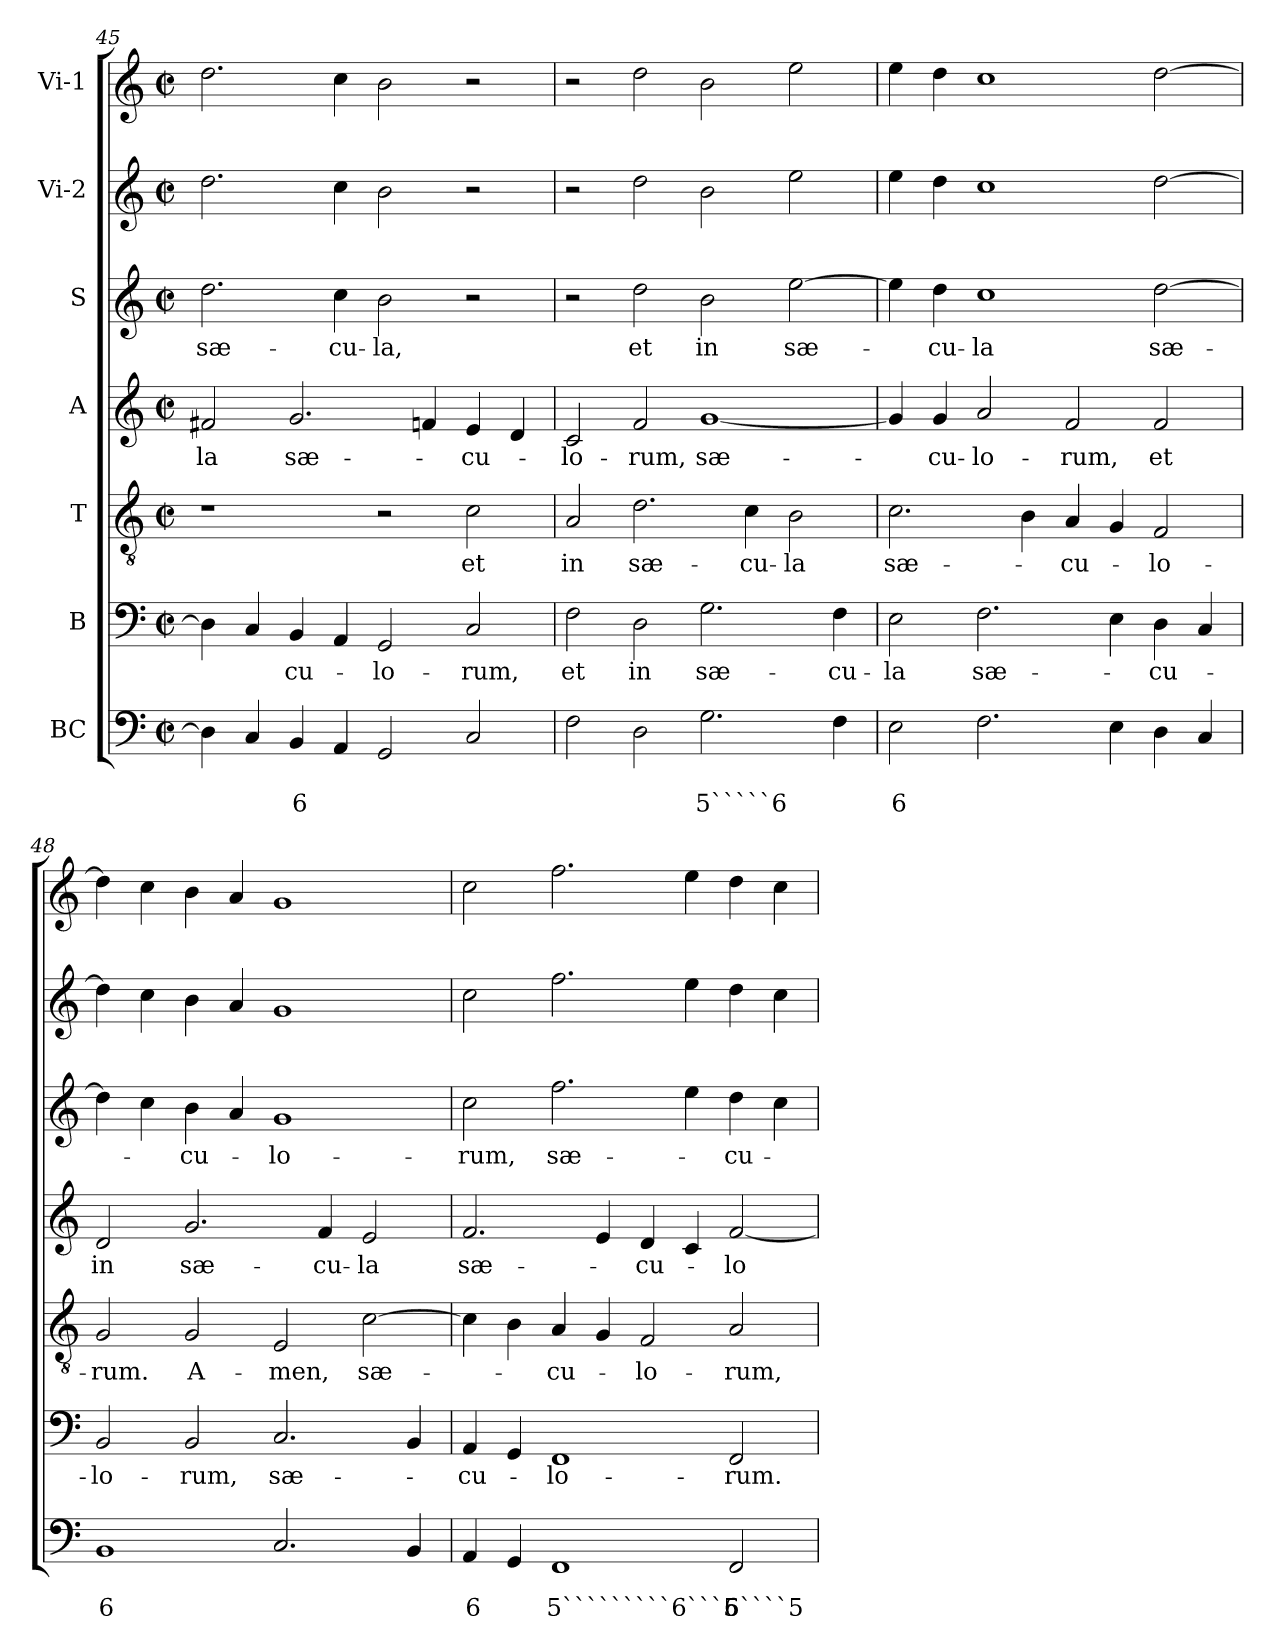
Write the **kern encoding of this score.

**kern	**text	**text	**kern	**text	**kern	**text	**kern	**text	**kern	**text	**kern	**kern
*part7	*part7	*part7	*part6	*part6	*part5	*part5	*part4	*part4	*part3	*part3	*part2	*part1
*staff7	*staff7	*staff7	*staff6	*staff6	*staff5	*staff5	*staff4	*staff4	*staff3	*staff3	*staff2	*staff1
*I"BC	*	*	*I"B	*	*I"T	*	*I"A	*	*I"S	*	*I"Vi-2	*I"Vi-1
*clefF4	*	*	*clefF4	*	*clefGv2	*	*clefG2	*	*clefG2	*	*clefG2	*clefG2
*k[]	*	*	*k[]	*	*k[]	*	*k[]	*	*k[]	*	*k[]	*k[]
*C:	*	*	*C:	*	*C:	*	*C:	*	*C:	*	*C:	*C:
*M2/2	*	*	*M2/2	*	*M2/2	*	*M2/2	*	*M2/2	*	*M2/2	*M2/2
*met(c|)	*	*	*met(c|)	*	*met(c|)	*	*met(c|)	*	*met(c|)	*	*met(c|)	*met(c|)
=45	=45	=45	=45	=45	=45	=45	=45	=45	=45	=45	=45	=45
!	!	!	!	!	!	!	!	!LO:LY:b	!	!LO:LY:b	!	!
4D\]	.	.	4D\]	.	1r	.	2f#X/	-la	2.dd\	sæ-	2.dd\	2.dd\
4C/	.	.	4C/	.	.	.	.	.	.	.	.	.
!	!	!LO:LY:b	!	!LO:LY:b	!	!	!	!LO:LY:b	!	!	!	!
4BB/	.	6	4BB/	-cu-	.	.	2.g/	sæ-	.	.	.	.
!	!	!	!	!	!	!	!	!	!	!LO:LY:b	!	!
4AA/	.	.	4AA/	.	.	.	.	.	4cc\	-cu-	4cc\	4cc\
!	!	!	!	!LO:LY:b	!	!	!	!	!	!LO:LY:b	!	!
2GG/	.	.	2GG/	-lo-	2r	.	.	.	2b\	-la,	2b\	2b\
.	.	.	.	.	.	.	4fn/	.	.	.	.	.
!	!	!	!	!LO:LY:b	!	!LO:LY:b	!	!LO:LY:b	!	!	!	!
2C/	.	.	2C/	-rum,	2c\	et	4e/	-cu-	2r	.	2r	2r
.	.	.	.	.	.	.	4d/	.	.	.	.	.
!!LO:LB:g=z
=46	=46	=46	=46	=46	=46	=46	=46	=46	=46	=46	=46	=46
!	!	!	!	!LO:LY:b	!	!LO:LY:b	!	!LO:LY:b	!	!	!	!
2F\	.	.	2F\	et	2A/	in	2c/	-lo-	2r	.	2r	2r
!	!	!	!	!LO:LY:b	!	!LO:LY:b	!	!LO:LY:b	!	!LO:LY:b	!	!
2D\	.	.	2D\	in	2.d\	sæ-	2f/	-rum,	2dd\	et	2dd\	2dd\
!	!	!LO:LY:b	!	!LO:LY:b	!	!	!	!LO:LY:b	!	!LO:LY:b	!	!
2.G\	.	5`````6	2.G\	sæ-	.	.	[1g	sæ-	2b\	in	2b\	2b\
!	!	!	!	!	!	!LO:LY:b	!	!	!	!	!	!
.	.	.	.	.	4c\	-cu-	.	.	.	.	.	.
!	!	!	!	!	!	!LO:LY:b	!	!	!	!LO:LY:b	!	!
.	.	.	.	.	2B\	-la	.	.	[2ee\	sæ-	2ee\	2ee\
!	!	!	!	!LO:LY:b	!	!	!	!	!	!	!	!
4F\	.	.	4F\	-cu-	.	.	.	.	.	.	.	.
=47	=47	=47	=47	=47	=47	=47	=47	=47	=47	=47	=47	=47
!	!	!LO:LY:b	!	!LO:LY:b	!	!LO:LY:b	!	!	!	!	!	!
2E\	.	6	2E\	-la	2.c\	sæ-	4g/]	.	4ee\]	.	4ee\	4ee\
!	!	!	!	!	!	!	!	!LO:LY:b	!	!LO:LY:b	!	!
.	.	.	.	.	.	.	4g/	-cu-	4dd\	-cu-	4dd\	4dd\
!	!	!	!	!LO:LY:b	!	!	!	!LO:LY:b	!	!LO:LY:b	!	!
2.F\	.	.	2.F\	sæ-	.	.	2a/	-lo-	1cc	-la	1cc	1cc
.	.	.	.	.	4B\	.	.	.	.	.	.	.
!	!	!	!	!	!	!LO:LY:b	!	!LO:LY:b	!	!	!	!
.	.	.	.	.	4A/	-cu-	2f/	-rum,	.	.	.	.
4E\	.	.	4E\	.	4G/	.	.	.	.	.	.	.
!	!	!	!	!LO:LY:b	!	!LO:LY:b	!	!LO:LY:b	!	!LO:LY:b	!	!
4D\	.	.	4D\	-cu-	2F/	-lo-	2f/	et	[2dd\	sæ-	[2dd\	[2dd\
4C/	.	.	4C/	.	.	.	.	.	.	.	.	.
=48	=48	=48	=48	=48	=48	=48	=48	=48	=48	=48	=48	=48
!	!	!LO:LY:b	!	!LO:LY:b	!	!LO:LY:b	!	!LO:LY:b	!	!	!	!
1BB	.	6	2BB/	-lo-	2G/	-rum.	2d/	in	4dd\]	.	4dd\]	4dd\]
.	.	.	.	.	.	.	.	.	4cc\	.	4cc\	4cc\
!	!	!	!	!LO:LY:b	!	!LO:LY:b	!	!LO:LY:b	!	!LO:LY:b	!	!
.	.	.	2BB/	-rum,	2G/	A-	2.g/	sæ-	4b\	-cu-	4b\	4b\
.	.	.	.	.	.	.	.	.	4a/	.	4a/	4a/
!	!	!	!	!LO:LY:b	!	!LO:LY:b	!	!	!	!LO:LY:b	!	!
2.C/	.	.	2.C/	sæ-	2E/	-men,	.	.	1g	-lo-	1g	1g
!	!	!	!	!	!	!	!	!LO:LY:b	!	!	!	!
.	.	.	.	.	.	.	4f/	-cu-	.	.	.	.
!	!	!	!	!	!	!LO:LY:b	!	!LO:LY:b	!	!	!	!
.	.	.	.	.	[2c\	sæ-	2e/	-la	.	.	.	.
4BB/	.	.	4BB/	.	.	.	.	.	.	.	.	.
=49	=49	=49	=49	=49	=49	=49	=49	=49	=49	=49	=49	=49
!	!	!LO:LY:b	!	!LO:LY:b	!	!	!	!LO:LY:b	!	!LO:LY:b	!	!
4AA/	.	6	4AA/	-cu-	4c\]	.	2.f/	sæ-	2cc\	-rum,	2cc\	2cc\
4GG/	.	.	4GG/	.	4B\	.	.	.	.	.	.	.
!	!	!LO:LY:b	!	!LO:LY:b	!	!LO:LY:b	!	!	!	!LO:LY:b	!	!
1FF	.	5`````````6```5	1FF	-lo-	4A/	-cu-	.	.	2.ff\	sæ-	2.ff\	2.ff\
.	.	.	.	.	4G/	.	4e/	.	.	.	.	.
!	!	!	!	!	!	!LO:LY:b	!	!LO:LY:b	!	!	!	!
.	.	.	.	.	2F/	-lo-	4d/	-cu-	.	.	.	.
.	.	.	.	.	.	.	4c/	.	4ee\	.	4ee\	4ee\
!	!	!LO:LY:b	!	!LO:LY:b	!	!LO:LY:b	!	!LO:LY:b	!	!LO:LY:b	!	!
2FF/	.	6````5	2FF/	-rum.	2A/	-rum,	[2f/	-lo-	4dd\	-cu-	4dd\	4dd\
.	.	.	.	.	.	.	.	.	4cc\	.	4cc\	4cc\
=	=	=	=	=	=	=	=	=	=	=	=	=
*-	*-	*-	*-	*-	*-	*-	*-	*-	*-	*-	*-	*-
